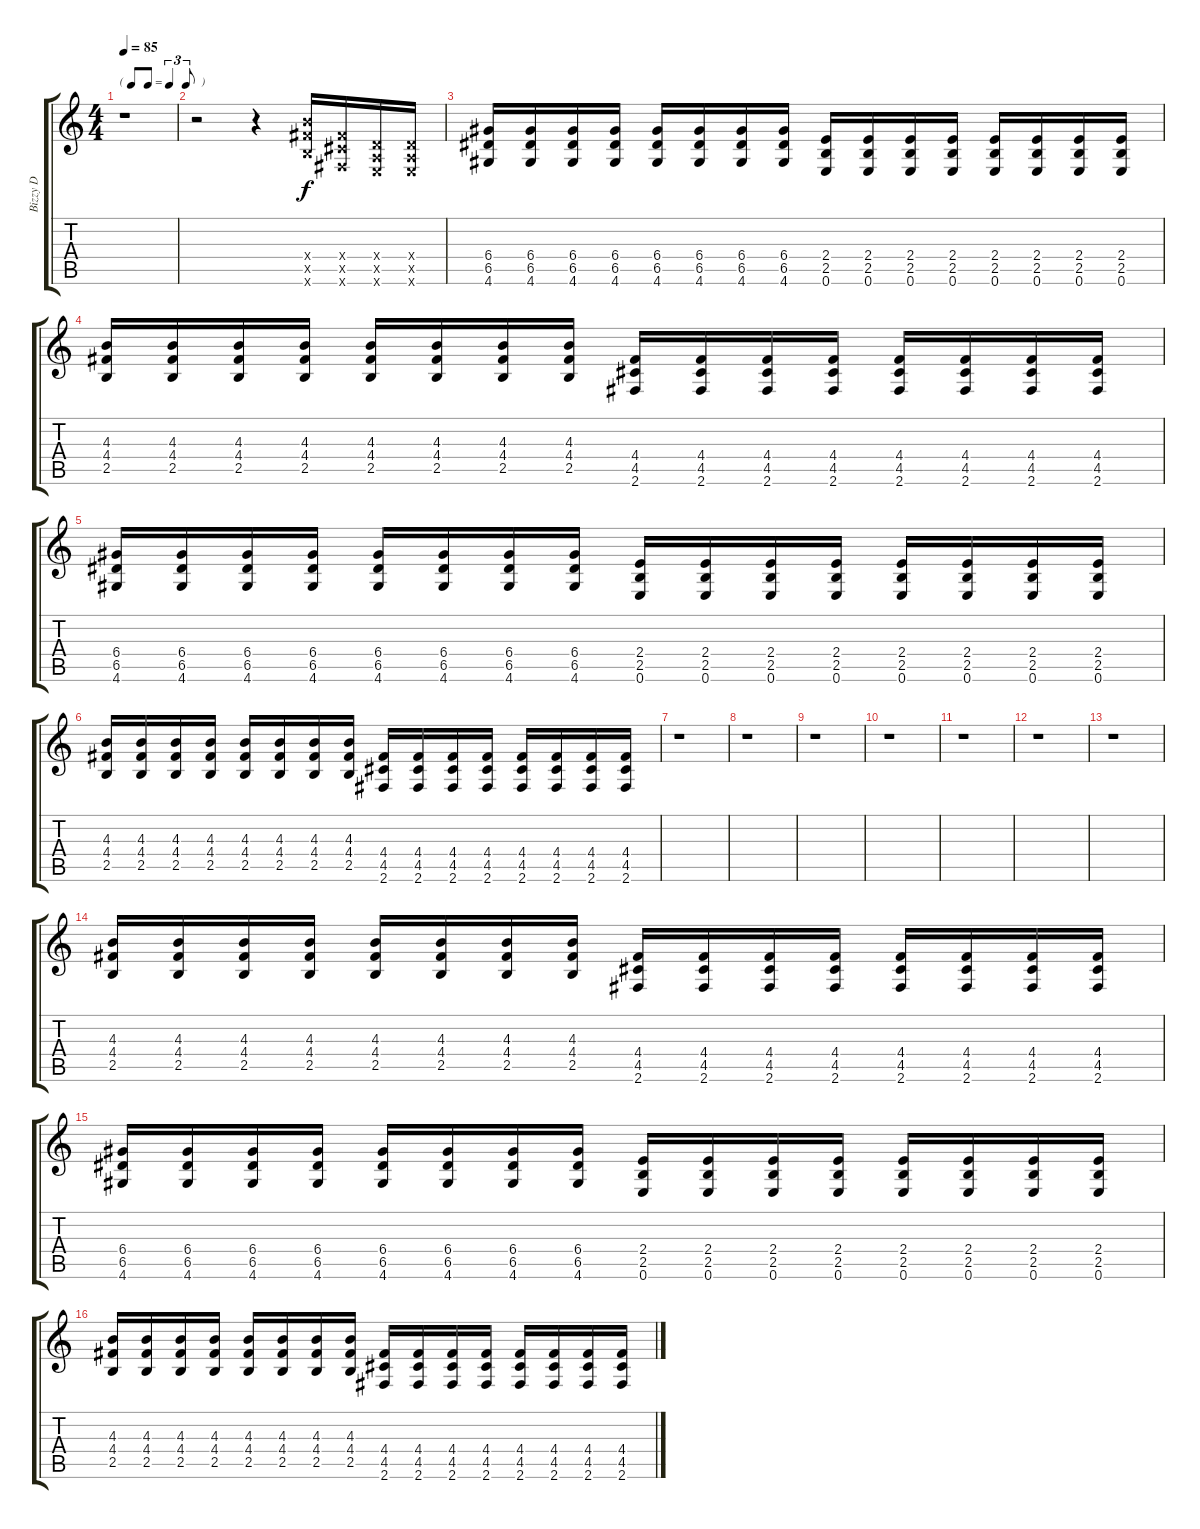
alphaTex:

\track ("Bizzy D" "Bizzy D") {instrument distortionguitar}
\staff {score tabs}
\tuning (E4 B3 G3 D3 A2 E2) {hide}
\ts (4 4)
\tf triplet8th
\tempo 85
\clef g2
\ks c
r.1{dy f instrument distortionguitar} |
r.2 r.4 (9.4{x} 9.5{x} 7.6{x}).16{volume 16} (4.4{x} 4.5{x} 2.6{x}).16 (0.4{x} 0.5{x} 0.6{x}).16 (0.4{x} 0.5{x} 0.6{x}).16 |
(6.4 6.5 4.6).16{volume 10} (6.4 6.5 4.6).16 (6.4 6.5 4.6).16 (6.4 6.5 4.6).16 (6.4 6.5 4.6).16 (6.4 6.5 4.6).16 (6.4 6.5 4.6).16 (6.4 6.5 4.6).16 (2.4 2.5 0.6).16 (2.4 2.5 0.6).16 (2.4 2.5 0.6).16 (2.4 2.5 0.6).16 (2.4 2.5 0.6).16 (2.4 2.5 0.6).16 (2.4 2.5 0.6).16 (2.4 2.5 0.6).16 |
(4.3 4.4 2.5).16 (4.3 4.4 2.5).16 (4.3 4.4 2.5).16 (4.3 4.4 2.5).16 (4.3 4.4 2.5).16 (4.3 4.4 2.5).16 (4.3 4.4 2.5).16 (4.3 4.4 2.5).16 (4.4 4.5 2.6).16 (4.4 4.5 2.6).16 (4.4 4.5 2.6).16 (4.4 4.5 2.6).16 (4.4 4.5 2.6).16 (4.4 4.5 2.6).16 (4.4 4.5 2.6).16 (4.4 4.5 2.6).16 |
(6.4 6.5 4.6).16 (6.4 6.5 4.6).16 (6.4 6.5 4.6).16 (6.4 6.5 4.6).16 (6.4 6.5 4.6).16 (6.4 6.5 4.6).16 (6.4 6.5 4.6).16 (6.4 6.5 4.6).16 (2.4 2.5 0.6).16 (2.4 2.5 0.6).16 (2.4 2.5 0.6).16 (2.4 2.5 0.6).16 (2.4 2.5 0.6).16 (2.4 2.5 0.6).16 (2.4 2.5 0.6).16 (2.4 2.5 0.6).16 |
(4.3 4.4 2.5).16 (4.3 4.4 2.5).16 (4.3 4.4 2.5).16 (4.3 4.4 2.5).16 (4.3 4.4 2.5).16 (4.3 4.4 2.5).16 (4.3 4.4 2.5).16 (4.3 4.4 2.5).16 (4.4 4.5 2.6).16 (4.4 4.5 2.6).16 (4.4 4.5 2.6).16 (4.4 4.5 2.6).16 (4.4 4.5 2.6).16 (4.4 4.5 2.6).16 (4.4 4.5 2.6).16 (4.4 4.5 2.6).16 |
r.1 |
r.1 |
r.1 |
r.1 |
r.1 |
r.1 |
r.1 |
(4.3 4.4 2.5).16 (4.3 4.4 2.5).16 (4.3 4.4 2.5).16 (4.3 4.4 2.5).16 (4.3 4.4 2.5).16 (4.3 4.4 2.5).16 (4.3 4.4 2.5).16 (4.3 4.4 2.5).16 (4.4 4.5 2.6).16 (4.4 4.5 2.6).16 (4.4 4.5 2.6).16 (4.4 4.5 2.6).16 (4.4 4.5 2.6).16 (4.4 4.5 2.6).16 (4.4 4.5 2.6).16 (4.4 4.5 2.6).16 |
(6.4 6.5 4.6).16 (6.4 6.5 4.6).16 (6.4 6.5 4.6).16 (6.4 6.5 4.6).16 (6.4 6.5 4.6).16 (6.4 6.5 4.6).16 (6.4 6.5 4.6).16 (6.4 6.5 4.6).16 (2.4 2.5 0.6).16 (2.4 2.5 0.6).16 (2.4 2.5 0.6).16 (2.4 2.5 0.6).16 (2.4 2.5 0.6).16 (2.4 2.5 0.6).16 (2.4 2.5 0.6).16 (2.4 2.5 0.6).16 |
(4.3 4.4 2.5).16 (4.3 4.4 2.5).16 (4.3 4.4 2.5).16 (4.3 4.4 2.5).16 (4.3 4.4 2.5).16 (4.3 4.4 2.5).16 (4.3 4.4 2.5).16 (4.3 4.4 2.5).16 (4.4 4.5 2.6).16 (4.4 4.5 2.6).16 (4.4 4.5 2.6).16 (4.4 4.5 2.6).16 (4.4 4.5 2.6).16 (4.4 4.5 2.6).16 (4.4 4.5 2.6).16 (4.4 4.5 2.6).16
